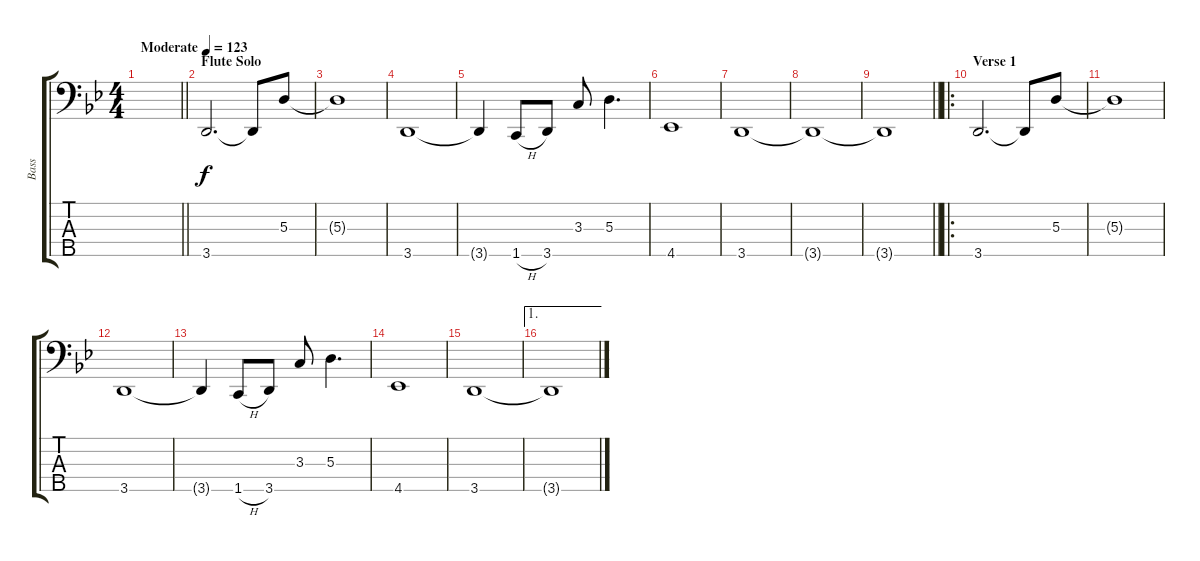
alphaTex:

\track ("Bass" "Bass") {instrument electricbassfinger}
\staff {score tabs}
\tuning (G2 D2 A1 E1 B0) {hide}
\ts (4 4)
\tempo (123 "Moderate")
\clef f4
\barLineRight lightlight
\ks bb
|
\section ("" "Flute Solo")
3.5.2{d} 3.5{t}.8 5.3.8 |
5.3{t}.1 |
3.5.1 |
3.5{t}.4 1.5{h}.8 3.5.8 3.3.8 5.3.4{d} |
4.5.1 |
3.5.1 |
3.5{t}.1 |
\barLineRight lightlight
3.5{t}.1 |
\ro
\section ("" "Verse 1")
3.5.2{d} 3.5{t}.8 5.3.8 |
5.3{t}.1 |
3.5.1 |
3.5{t}.4 1.5{h}.8 3.5.8 3.3.8 5.3.4{d} |
4.5.1 |
3.5.1 |
\ae 1
3.5{t}.1
